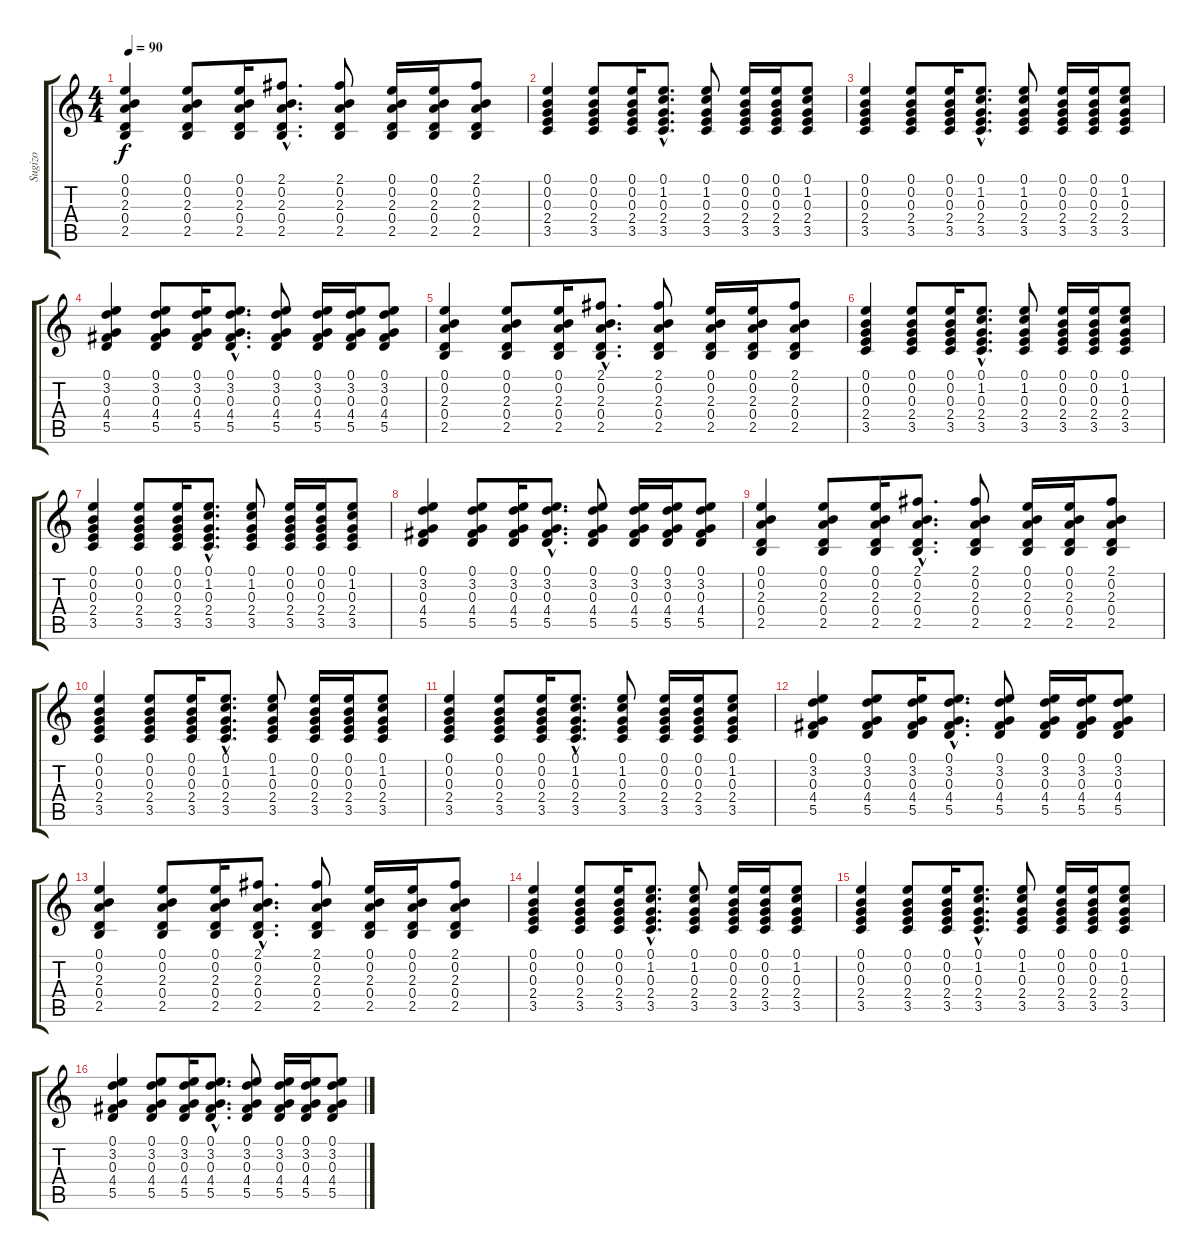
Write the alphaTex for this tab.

\track ("Sugizo" "Sugizo") {instrument acousticguitarsteel}
\staff {score tabs}
\tuning (E4 B3 G3 D3 A2 E2) {hide}
\ts (4 4)
\tempo 90
\clef g2
\ks c
(0.1 0.2 2.3 0.4 2.5).4{dy f} (0.1 0.2 2.3 0.4 2.5).8 (0.1 0.2 2.3 0.4 2.5).16 (2.1{hac} 0.2{hac} 2.3{hac} 0.4{hac} 2.5{hac}).8{d} (2.1 0.2 2.3 0.4 2.5).8 (0.1 0.2 2.3 0.4 2.5).16 (0.1 0.2 2.3 0.4 2.5).16 (2.1 0.2 2.3 0.4 2.5).8 |
(0.1 0.2 0.3 2.4 3.5).4 (0.1 0.2 0.3 2.4 3.5).8 (0.1 0.2 0.3 2.4 3.5).16 (0.1{hac} 1.2{hac} 0.3{hac} 2.4{hac} 3.5{hac}).8{d} (0.1 1.2 0.3 2.4 3.5).8 (0.1 0.2 0.3 2.4 3.5).16 (0.1 0.2 0.3 2.4 3.5).16 (0.1 1.2 0.3 2.4 3.5).8 |
(0.1 0.2 0.3 2.4 3.5).4 (0.1 0.2 0.3 2.4 3.5).8 (0.1 0.2 0.3 2.4 3.5).16 (0.1{hac} 1.2{hac} 0.3{hac} 2.4{hac} 3.5{hac}).8{d} (0.1 1.2 0.3 2.4 3.5).8 (0.1 0.2 0.3 2.4 3.5).16 (0.1 0.2 0.3 2.4 3.5).16 (0.1 1.2 0.3 2.4 3.5).8 |
(0.1 3.2 0.3 4.4 5.5).4 (0.1 3.2 0.3 4.4 5.5).8 (0.1 3.2 0.3 4.4 5.5).16 (0.1{hac} 3.2{hac} 0.3{hac} 4.4{hac} 5.5{hac}).8{d} (0.1 3.2 0.3 4.4 5.5).8 (0.1 3.2 0.3 4.4 5.5).16 (0.1 3.2 0.3 4.4 5.5).16 (0.1 3.2 0.3 4.4 5.5).8 |
(0.1 0.2 2.3 0.4 2.5).4 (0.1 0.2 2.3 0.4 2.5).8 (0.1 0.2 2.3 0.4 2.5).16 (2.1{hac} 0.2{hac} 2.3{hac} 0.4{hac} 2.5{hac}).8{d} (2.1 0.2 2.3 0.4 2.5).8 (0.1 0.2 2.3 0.4 2.5).16 (0.1 0.2 2.3 0.4 2.5).16 (2.1 0.2 2.3 0.4 2.5).8 |
(0.1 0.2 0.3 2.4 3.5).4 (0.1 0.2 0.3 2.4 3.5).8 (0.1 0.2 0.3 2.4 3.5).16 (0.1{hac} 1.2{hac} 0.3{hac} 2.4{hac} 3.5{hac}).8{d} (0.1 1.2 0.3 2.4 3.5).8 (0.1 0.2 0.3 2.4 3.5).16 (0.1 0.2 0.3 2.4 3.5).16 (0.1 1.2 0.3 2.4 3.5).8 |
(0.1 0.2 0.3 2.4 3.5).4 (0.1 0.2 0.3 2.4 3.5).8 (0.1 0.2 0.3 2.4 3.5).16 (0.1{hac} 1.2{hac} 0.3{hac} 2.4{hac} 3.5{hac}).8{d} (0.1 1.2 0.3 2.4 3.5).8 (0.1 0.2 0.3 2.4 3.5).16 (0.1 0.2 0.3 2.4 3.5).16 (0.1 1.2 0.3 2.4 3.5).8 |
(0.1 3.2 0.3 4.4 5.5).4 (0.1 3.2 0.3 4.4 5.5).8 (0.1 3.2 0.3 4.4 5.5).16 (0.1{hac} 3.2{hac} 0.3{hac} 4.4{hac} 5.5{hac}).8{d} (0.1 3.2 0.3 4.4 5.5).8 (0.1 3.2 0.3 4.4 5.5).16 (0.1 3.2 0.3 4.4 5.5).16 (0.1 3.2 0.3 4.4 5.5).8 |
(0.1 0.2 2.3 0.4 2.5).4 (0.1 0.2 2.3 0.4 2.5).8 (0.1 0.2 2.3 0.4 2.5).16 (2.1{hac} 0.2{hac} 2.3{hac} 0.4{hac} 2.5{hac}).8{d} (2.1 0.2 2.3 0.4 2.5).8 (0.1 0.2 2.3 0.4 2.5).16 (0.1 0.2 2.3 0.4 2.5).16 (2.1 0.2 2.3 0.4 2.5).8 |
(0.1 0.2 0.3 2.4 3.5).4 (0.1 0.2 0.3 2.4 3.5).8 (0.1 0.2 0.3 2.4 3.5).16 (0.1{hac} 1.2{hac} 0.3{hac} 2.4{hac} 3.5{hac}).8{d} (0.1 1.2 0.3 2.4 3.5).8 (0.1 0.2 0.3 2.4 3.5).16 (0.1 0.2 0.3 2.4 3.5).16 (0.1 1.2 0.3 2.4 3.5).8 |
(0.1 0.2 0.3 2.4 3.5).4 (0.1 0.2 0.3 2.4 3.5).8 (0.1 0.2 0.3 2.4 3.5).16 (0.1{hac} 1.2{hac} 0.3{hac} 2.4{hac} 3.5{hac}).8{d} (0.1 1.2 0.3 2.4 3.5).8 (0.1 0.2 0.3 2.4 3.5).16 (0.1 0.2 0.3 2.4 3.5).16 (0.1 1.2 0.3 2.4 3.5).8 |
(0.1 3.2 0.3 4.4 5.5).4 (0.1 3.2 0.3 4.4 5.5).8 (0.1 3.2 0.3 4.4 5.5).16 (0.1{hac} 3.2{hac} 0.3{hac} 4.4{hac} 5.5{hac}).8{d} (0.1 3.2 0.3 4.4 5.5).8 (0.1 3.2 0.3 4.4 5.5).16 (0.1 3.2 0.3 4.4 5.5).16 (0.1 3.2 0.3 4.4 5.5).8 |
(0.1 0.2 2.3 0.4 2.5).4 (0.1 0.2 2.3 0.4 2.5).8 (0.1 0.2 2.3 0.4 2.5).16 (2.1{hac} 0.2{hac} 2.3{hac} 0.4{hac} 2.5{hac}).8{d} (2.1 0.2 2.3 0.4 2.5).8 (0.1 0.2 2.3 0.4 2.5).16 (0.1 0.2 2.3 0.4 2.5).16 (2.1 0.2 2.3 0.4 2.5).8 |
(0.1 0.2 0.3 2.4 3.5).4 (0.1 0.2 0.3 2.4 3.5).8 (0.1 0.2 0.3 2.4 3.5).16 (0.1{hac} 1.2{hac} 0.3{hac} 2.4{hac} 3.5{hac}).8{d} (0.1 1.2 0.3 2.4 3.5).8 (0.1 0.2 0.3 2.4 3.5).16 (0.1 0.2 0.3 2.4 3.5).16 (0.1 1.2 0.3 2.4 3.5).8 |
(0.1 0.2 0.3 2.4 3.5).4 (0.1 0.2 0.3 2.4 3.5).8 (0.1 0.2 0.3 2.4 3.5).16 (0.1{hac} 1.2{hac} 0.3{hac} 2.4{hac} 3.5{hac}).8{d} (0.1 1.2 0.3 2.4 3.5).8 (0.1 0.2 0.3 2.4 3.5).16 (0.1 0.2 0.3 2.4 3.5).16 (0.1 1.2 0.3 2.4 3.5).8 |
(0.1 3.2 0.3 4.4 5.5).4 (0.1 3.2 0.3 4.4 5.5).8 (0.1 3.2 0.3 4.4 5.5).16 (0.1{hac} 3.2{hac} 0.3{hac} 4.4{hac} 5.5{hac}).8{d} (0.1 3.2 0.3 4.4 5.5).8 (0.1 3.2 0.3 4.4 5.5).16 (0.1 3.2 0.3 4.4 5.5).16 (0.1 3.2 0.3 4.4 5.5).8
